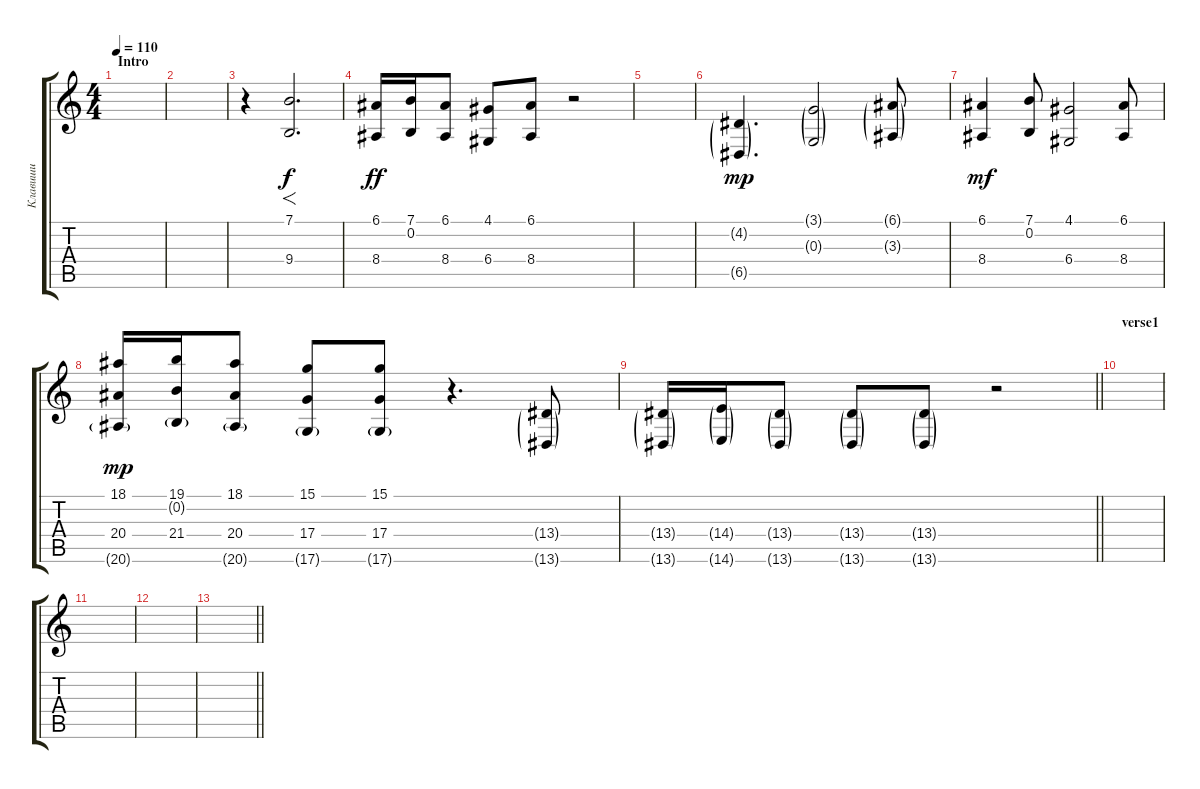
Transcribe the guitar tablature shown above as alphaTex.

\track ("Клавиши" "Клавиши") {instrument electricgrandpiano}
\staff {score tabs}
\tuning (E4 B3 G3 D3 A2 D2) {hide}
\ts (4 4)
\section ("" "Intro")
\tempo 110
\clef g2
\ks c
|
|
r.4 (7.1 9.4).2{f d} |
(6.1 8.4).16{dy ff} (7.1 0.2).16 (6.1 8.4).8 (4.1 6.4).8 (6.1 8.4).8 r.2 |
|
(4.2{g} 6.5{g}).4{d dy mp} (3.1{g} 0.3{g}).2 (6.1{g} 3.3{g}).8 |
(6.1 8.4).4{dy mf} (7.1 0.2).8 (4.1 6.4).2 (6.1 8.4).8 |
(18.1 20.4 20.6{g}).16{dy mp} (19.1 0.2{g} 21.4).16 (18.1 20.4 20.6{g}).8 (15.1 17.4 17.6{g}).8 (15.1 17.4 17.6{g}).8 r.4{d} (13.4{g} 13.6{g}).8 |
\barLineRight lightlight
(13.4{g} 13.6{g}).16 (14.4{g} 14.6{g}).16 (13.4{g} 13.6{g}).8 (13.4{g} 13.6{g}).8 (13.4{g} 13.6{g}).8 r.2 |
\section ("" "verse1")
|
|
|
\barLineRight lightlight
